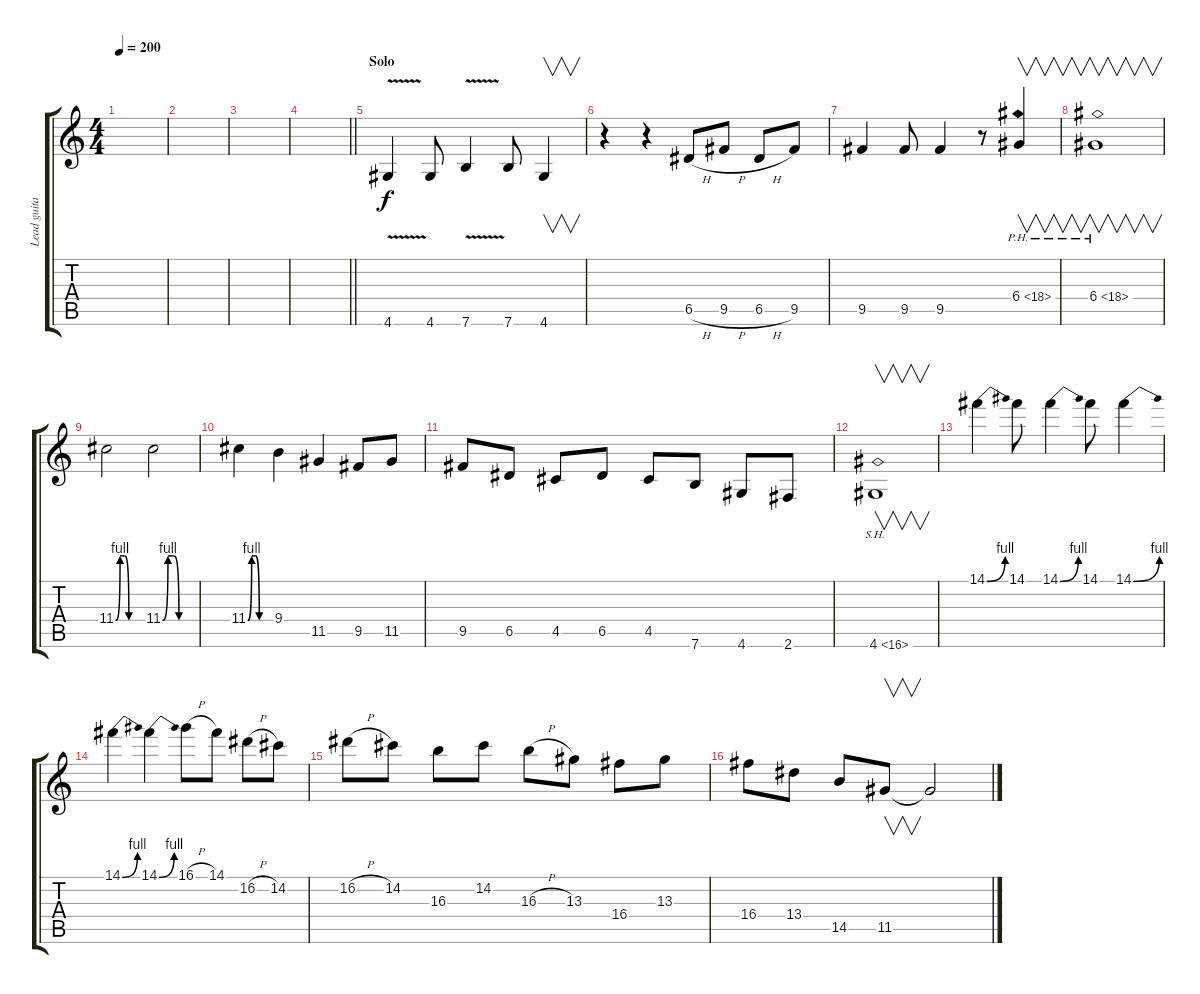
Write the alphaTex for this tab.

\track ("Lead guitar" "Lead guita") {instrument distortionguitar}
\staff {score tabs}
\tuning (E4 B3 G3 D3 A2 E2) {hide}
\ts (4 4)
\tempo 200
\clef g2
\ks c
|
|
|
\barLineRight lightlight
|
\section ("" "Solo")
4.6{v}.4 4.6.8 7.6{v}.4 7.6.8 4.6.4{v} |
r.4 r.4 6.5{h}.8 9.5{h}.8 6.5{h}.8 9.5.8 |
9.5.4 9.5.8 9.5.4 r.8 6.4{ph 12}.4{v} |
6.4{ph 12}.1{v} |
11.4{be (custom 0 0 10 4 20 4 30 0 60 0)}.2 11.4{be (custom 0 0 10 4 20 4 30 0 60 0)}.2 |
11.4{be (custom 0 0 10 4 20 4 30 0 60 0)}.4 9.4.4 11.5.4 9.5.8 11.5.8 |
9.5.8 6.5.8 4.5.8 6.5.8 4.5.8 7.6.8 4.6.8 2.6.8 |
4.6{sh 12}.1{v} |
14.1{be (bend 0 0 60 4)}.4 14.1.8 14.1{be (bend 0 0 60 4)}.4 14.1.8 14.1{be (bend 0 0 60 4)}.4 |
14.1{be (bend 0 0 60 4)}.4 14.1{be (bend 0 0 60 4)}.4 16.1{h}.8 14.1.8 16.2{h}.8 14.2.8 |
16.2{h}.8 14.2.8 16.3.8 14.2.8 16.3{h}.8 13.3.8 16.4.8 13.3.8 |
16.4.8 13.4.8 14.5.8 11.5.8{v} 11.5{t}.2
